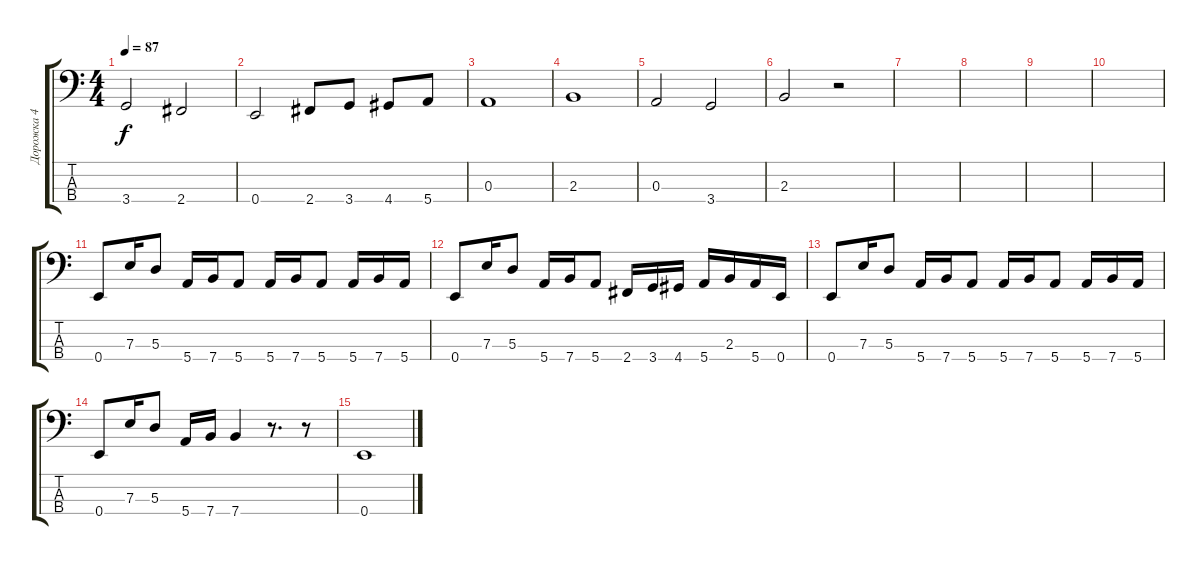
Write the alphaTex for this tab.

\track ("Дорожка 4" "Дорожка 4") {instrument electricbassfinger}
\staff {score tabs}
\tuning (G2 D2 A1 E1) {hide}
\ts (4 4)
\tempo 87
\clef f4
\ks c
3.4.2{dy f} 2.4.2 |
0.4.2 2.4.8 3.4.8 4.4.8 5.4.8 |
0.3.1 |
2.3.1 |
0.3.2 3.4.2 |
2.3.2 r.2 |
|
|
|
|
0.4.8 7.3.16 5.3.8 5.4.16 7.4.16 5.4.8 5.4.16 7.4.16 5.4.8 5.4.16 7.4.16 5.4.16 |
0.4.8 7.3.16 5.3.8 5.4.16 7.4.16 5.4.8 2.4.16 3.4.16 4.4.16 5.4.16 2.3.16 5.4.16 0.4.16 |
0.4.8 7.3.16 5.3.8 5.4.16 7.4.16 5.4.8 5.4.16 7.4.16 5.4.8 5.4.16 7.4.16 5.4.16 |
0.4.8 7.3.16 5.3.8 5.4.16 7.4.16 7.4.4 r.8{d} r.8 |
0.4.1{volume 14}
